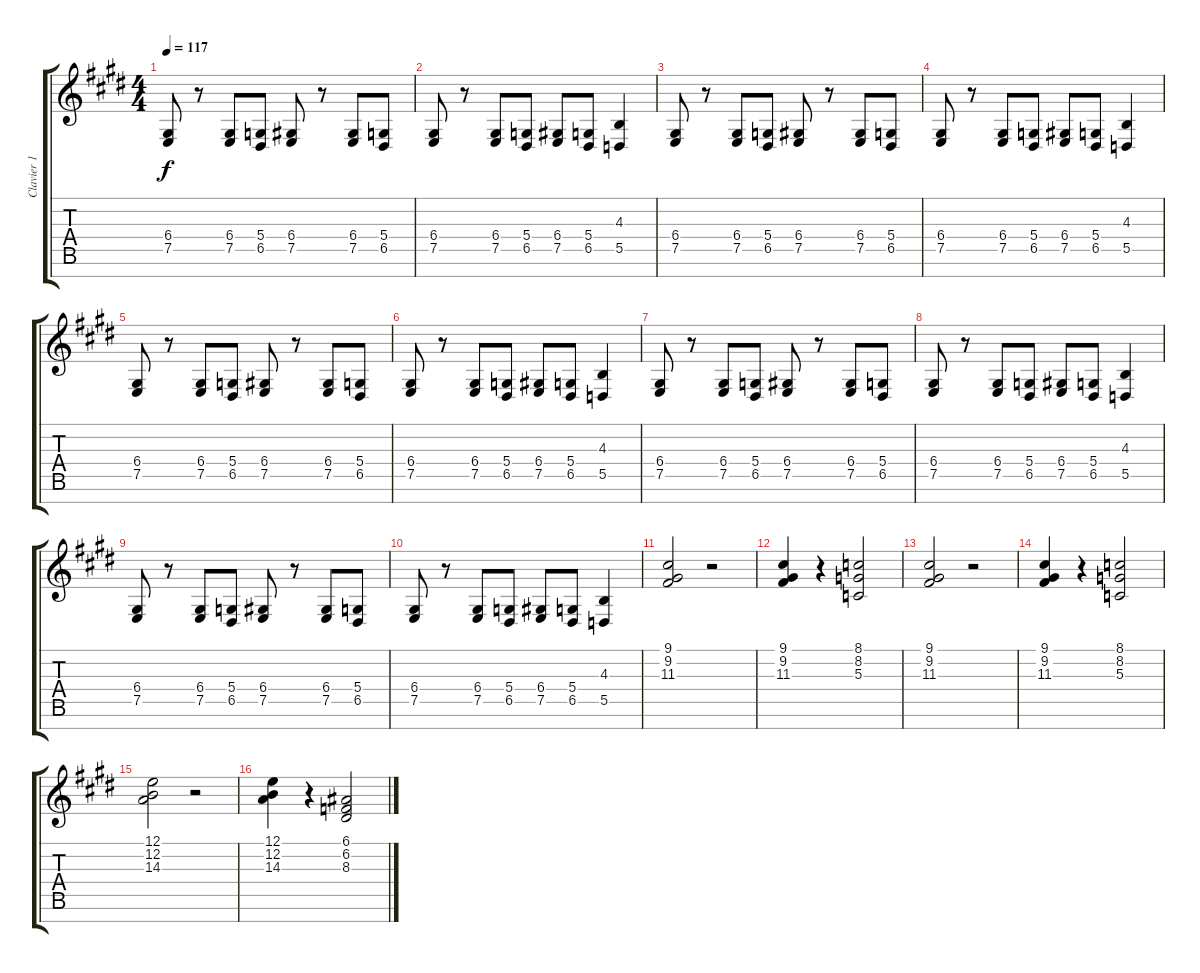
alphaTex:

\track ("Clavier 1" "Clavier 1") {instrument churchorgan}
\staff {score tabs}
\tuning (E4 B3 G3 D3 A2 E2 B1) {hide}
\ts (4 4)
\tempo 117
\clef g2
\ks e
(6.4 7.5).8{dy f} r.8 (6.4 7.5).8 (5.4 6.5).8 (6.4 7.5).8 r.8 (6.4 7.5).8 (5.4 6.5).8 |
(6.4 7.5).8 r.8 (6.4 7.5).8 (5.4 6.5).8 (6.4 7.5).8 (5.4 6.5).8 (4.3 5.5).4 |
(6.4 7.5).8 r.8 (6.4 7.5).8 (5.4 6.5).8 (6.4 7.5).8 r.8 (6.4 7.5).8 (5.4 6.5).8 |
(6.4 7.5).8 r.8 (6.4 7.5).8 (5.4 6.5).8 (6.4 7.5).8 (5.4 6.5).8 (4.3 5.5).4 |
(6.4 7.5).8 r.8 (6.4 7.5).8 (5.4 6.5).8 (6.4 7.5).8 r.8 (6.4 7.5).8 (5.4 6.5).8 |
(6.4 7.5).8 r.8 (6.4 7.5).8 (5.4 6.5).8 (6.4 7.5).8 (5.4 6.5).8 (4.3 5.5).4 |
(6.4 7.5).8 r.8 (6.4 7.5).8 (5.4 6.5).8 (6.4 7.5).8 r.8 (6.4 7.5).8 (5.4 6.5).8 |
(6.4 7.5).8 r.8 (6.4 7.5).8 (5.4 6.5).8 (6.4 7.5).8 (5.4 6.5).8 (4.3 5.5).4 |
(6.4 7.5).8 r.8 (6.4 7.5).8 (5.4 6.5).8 (6.4 7.5).8 r.8 (6.4 7.5).8 (5.4 6.5).8 |
(6.4 7.5).8 r.8 (6.4 7.5).8 (5.4 6.5).8 (6.4 7.5).8 (5.4 6.5).8 (4.3 5.5).4 |
(9.1 9.2 11.3).2 r.2 |
(9.1 9.2 11.3).4 r.4 (8.1 8.2 5.3).2 |
(9.1 9.2 11.3).2 r.2 |
(9.1 9.2 11.3).4 r.4 (8.1 8.2 5.3).2 |
(12.1 12.2 14.3).2 r.2 |
(12.1 12.2 14.3).4 r.4 (6.1 6.2 8.3).2
